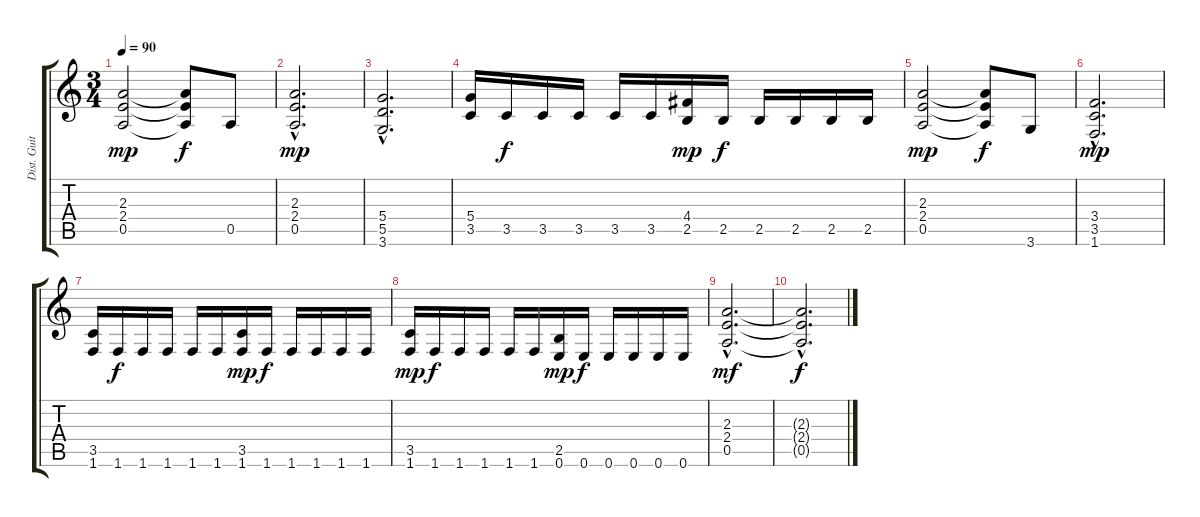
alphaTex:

\track ("Dist. Guitar" "Dist. Guit") {instrument distortionguitar}
\staff {score tabs}
\tuning (E4 B3 G3 D3 A2 E2) {hide}
\ts (3 4)
\tempo 90
\clef g2
\ks c
(2.3 2.4 0.5).2{dy mp instrument distortionguitar} (2.3{t} 2.4{t} 0.5{t}).8{dy f} 0.5.8{instrument electricguitarmuted} |
(2.3{hac} 2.4{hac} 0.5{hac}).2{d dy mp instrument distortionguitar} |
(5.4{hac} 5.5{hac} 3.6{hac}).2{d} |
(5.4 3.5).16{instrument distortionguitar} 3.5.16{dy f instrument electricguitarmuted} 3.5.16 3.5.16 3.5.16 3.5.16 (4.4 2.5).16{dy mp instrument distortionguitar} 2.5.16{dy f instrument electricguitarmuted} 2.5.16 2.5.16 2.5.16 2.5.16 |
(2.3 2.4 0.5).2{dy mp instrument distortionguitar} (2.3{t} 2.4{t} 0.5{t}).8{dy f} 3.6.8{instrument electricguitarmuted} |
(3.4{hac} 3.5{hac} 1.6{hac}).2{d dy mp instrument distortionguitar} |
(3.5 1.6).16{instrument distortionguitar} 1.6.16{dy f instrument electricguitarmuted} 1.6.16 1.6.16 1.6.16 1.6.16 (3.5 1.6).16{dy mp instrument distortionguitar} 1.6.16{dy f instrument electricguitarmuted} 1.6.16 1.6.16 1.6.16 1.6.16 |
(3.5 1.6).16{dy mp instrument distortionguitar} 1.6.16{dy f instrument electricguitarmuted} 1.6.16 1.6.16 1.6.16 1.6.16 (2.5 0.6).16{dy mp instrument distortionguitar} 0.6.16{dy f instrument electricguitarmuted} 0.6.16 0.6.16 0.6.16 0.6.16 |
(2.3{hac} 2.4{hac} 0.5{hac}).2{d dy mf volume 0 instrument distortionguitar} |
(2.3{hac t} 2.4{hac t} 0.5{hac t}).2{d dy f}
